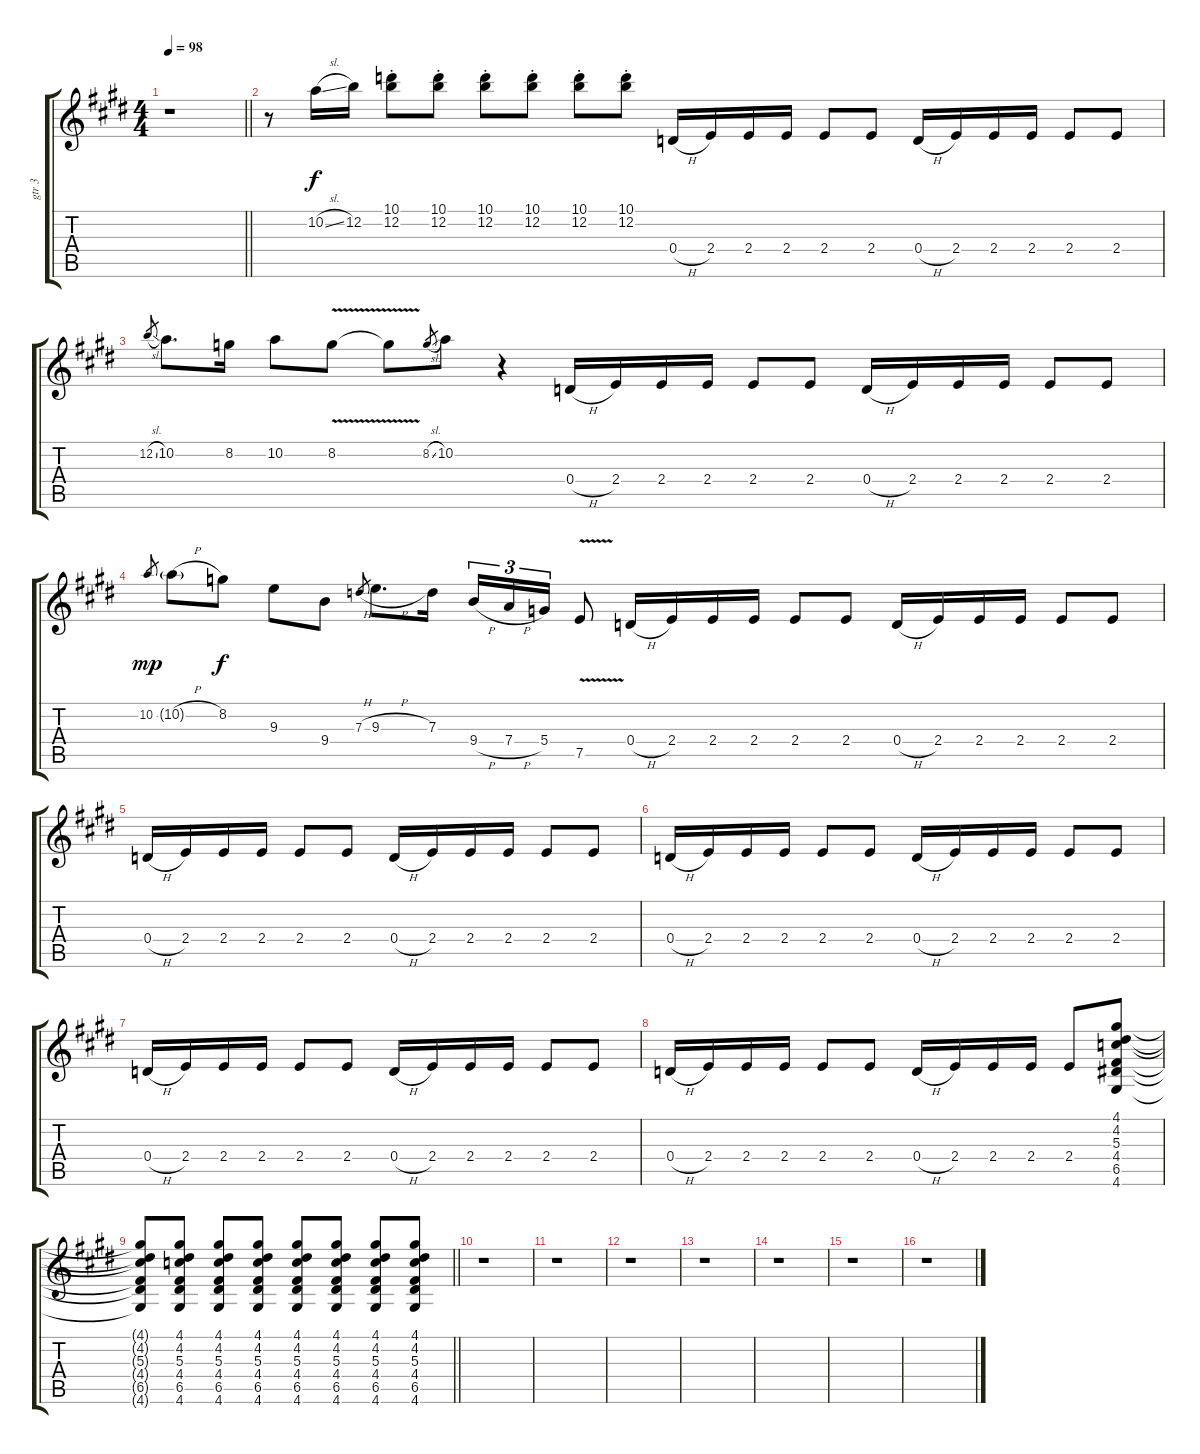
\track ("gtr 3" "gtr 3") {instrument acousticguitarnylon}
\staff {score tabs}
\tuning (E4 B3 G3 D3 A2 E2) {hide}
\ts (4 4)
\tempo 98
\clef g2
\barLineRight lightlight
\ks c#minor
r.1{dy f} |
\ks e
r.8 10.2{sl}.16 12.2.16 (10.1{st} 12.2{st}).8 (10.1{st} 12.2{st}).8 (10.1{st} 12.2{st}).8 (10.1{st} 12.2{st}).8 (10.1{st} 12.2{st}).8 (10.1{st} 12.2{st}).8 0.4{h}.16 2.4.16 2.4.16 2.4.16 2.4.8 2.4.8 0.4{h}.16 2.4.16 2.4.16 2.4.16 2.4.8 2.4.8 |
\ks c#minor
12.2{sl}.8{gr} 10.2.8{d} 8.2.16 10.2.8 8.2{v}.8 8.2{v t}.8 8.2{sl}.8{gr} 10.2.8 r.4 0.4{h}.16 2.4.16 2.4.16 2.4.16 2.4.8 2.4.8 0.4{h}.16 2.4.16 2.4.16 2.4.16 2.4.8 2.4.8 |
10.2.8{gr dy mp} 10.2{h g}.8 8.2.8{dy f} 9.3.8 9.4.8 7.3{h}.8{gr} 9.3{h}.8{d} 7.3.16 9.4{h}.16{tu (3 2)} 7.4{h}.16{tu (3 2)} 5.4.16{tu (3 2)} 7.5{v}.8 0.4{h}.16 2.4.16 2.4.16 2.4.16 2.4.8 2.4.8 0.4{h}.16 2.4.16 2.4.16 2.4.16 2.4.8 2.4.8 |
\ks e
0.4{h}.16 2.4.16 2.4.16 2.4.16 2.4.8 2.4.8 0.4{h}.16 2.4.16 2.4.16 2.4.16 2.4.8 2.4.8 |
\ks c#minor
0.4{h}.16 2.4.16 2.4.16 2.4.16 2.4.8 2.4.8 0.4{h}.16 2.4.16 2.4.16 2.4.16 2.4.8 2.4.8 |
\ks e
0.4{h}.16 2.4.16 2.4.16 2.4.16 2.4.8 2.4.8 0.4{h}.16 2.4.16 2.4.16 2.4.16 2.4.8 2.4.8 |
\ks c#minor
0.4{h}.16 2.4.16 2.4.16 2.4.16 2.4.8 2.4.8 0.4{h}.16 2.4.16 2.4.16 2.4.16 2.4.8 (4.1 4.2 5.3 4.4 6.5 4.6).8 |
\barLineRight lightlight
(4.1{t} 4.2{t} 5.3{t} 4.4{t} 6.5{t} 4.6{t}).8 (4.1 4.2 5.3 4.4 6.5 4.6).8 (4.1 4.2 5.3 4.4 6.5 4.6).8 (4.1 4.2 5.3 4.4 6.5 4.6).8 (4.1 4.2 5.3 4.4 6.5 4.6).8 (4.1 4.2 5.3 4.4 6.5 4.6).8 (4.1 4.2 5.3 4.4 6.5 4.6).8 (4.1 4.2 5.3 4.4 6.5 4.6).8 |
\ks e
r.1 |
\ks c#minor
r.1 |
r.1 |
r.1 |
\ks e
r.1 |
\ks c#minor
r.1 |
r.1
